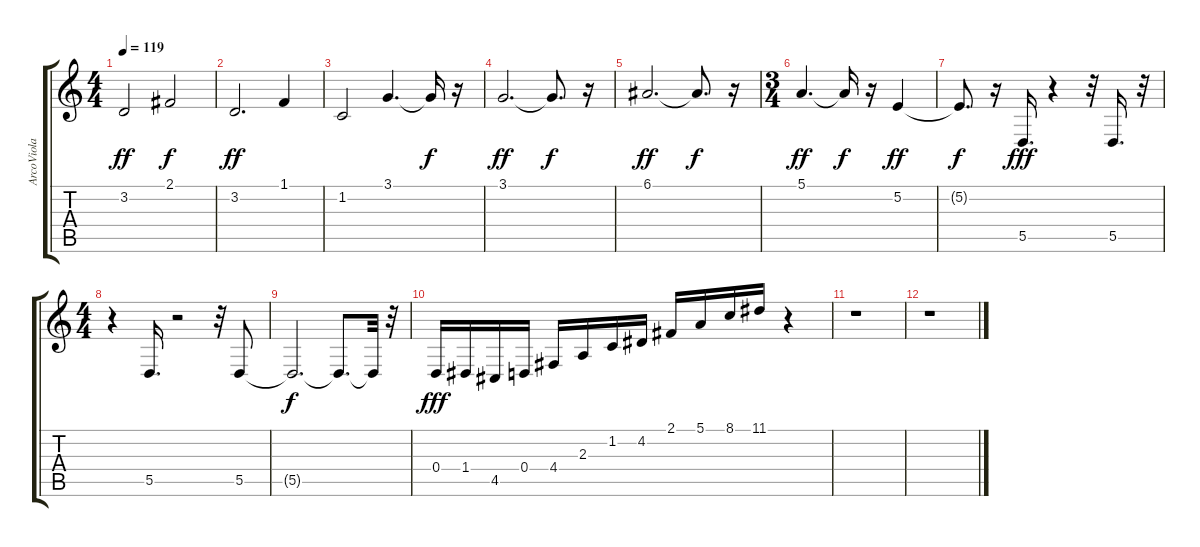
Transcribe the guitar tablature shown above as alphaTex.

\track ("ArcoViola                       " "ArcoViola ") {instrument synthstrings2}
\staff {score tabs}
\tuning (E4 B3 G3 D3 A2 E2) {hide}
\ts (4 4)
\tempo 119
\clef g2
\ks c
3.2.2{dy ff} 2.1.2{dy f} |
3.2.2{d dy ff} 1.1.4 |
1.2.2 3.1.4{d} 3.1{t}.16{dy f} r.16 |
3.1.2{d dy ff} 3.1{t}.8{d dy f} r.16 |
6.1.2{d dy ff} 6.1{t}.8{d dy f} r.16 |
\ts (3 4)
5.1.4{d dy ff} 5.1{t}.16{dy f} r.16 5.2.4{dy ff} |
5.2{t}.8{d dy f} r.16 5.5.16{d dy fff} r.4 r.32 5.5.16{d} r.32 |
\ts (4 4)
r.4 5.5.16{d} r.2 r.32 5.5.8 |
5.5{t}.2{d dy f} 5.5{t}.8{d} 5.5{t}.32 r.32 |
0.4.16{dy fff} 1.4.16 4.5.16 0.4.16 4.4.16 2.3.16 1.2.16 4.2.16 2.1.16 5.1.16 8.1.16 11.1.16 r.4 |
r.1 |
r.1
